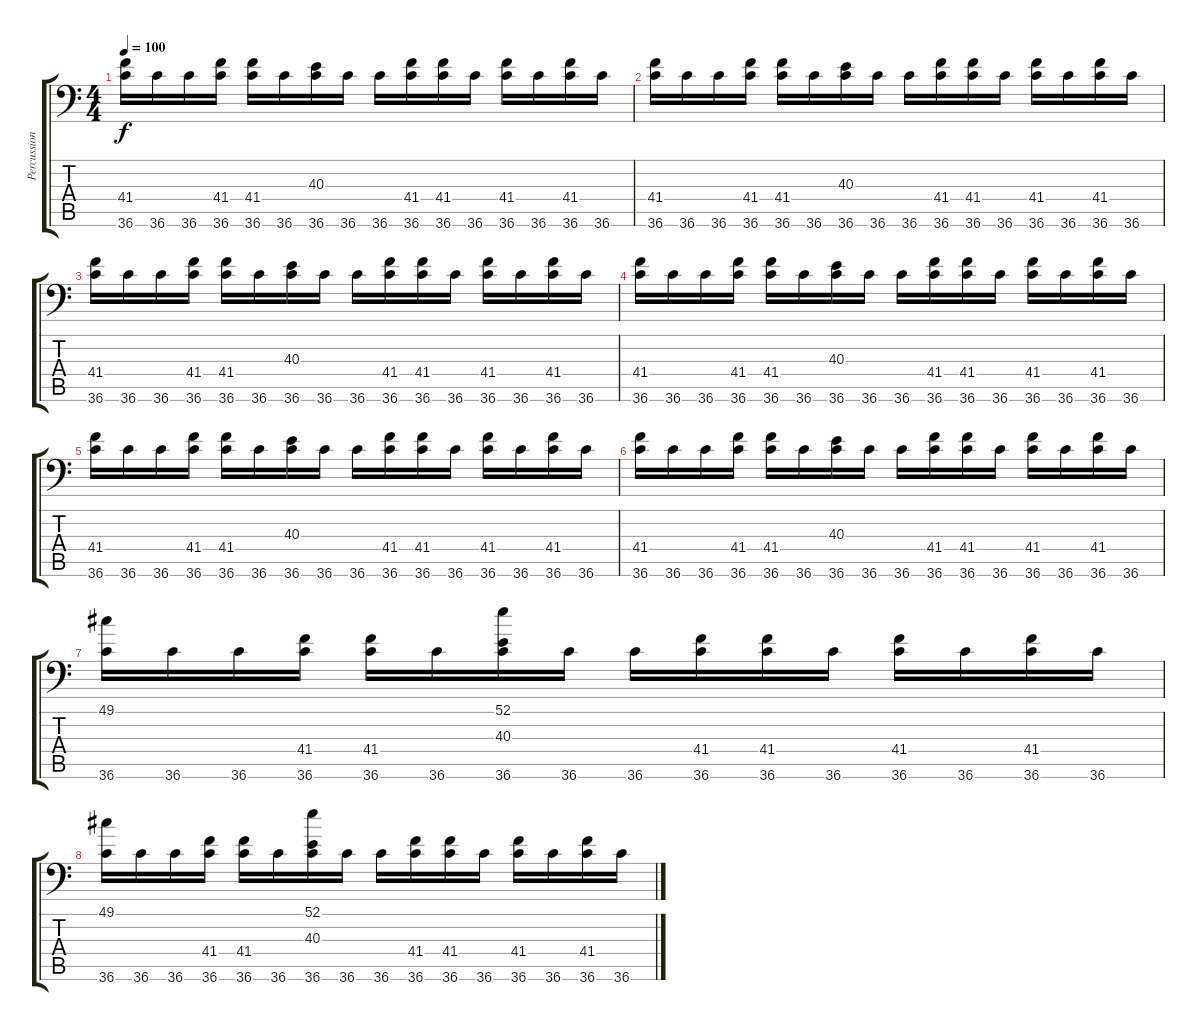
\track ("Percussion" "Percussion") {instrument acousticgrandpiano}
\staff {score tabs}
\tuning (C-1 C-1 C-1 C-1 C-1 C-1) {hide}
\ts (4 4)
\tempo 100
\clef f4
\ks c
(41.4 36.6).16{dy f} 36.6.16 36.6.16 (41.4 36.6).16 (41.4 36.6).16 36.6.16 (40.3 36.6).16 36.6.16 36.6.16 (41.4 36.6).16 (41.4 36.6).16 36.6.16 (41.4 36.6).16 36.6.16 (41.4 36.6).16 36.6.16 |
(41.4 36.6).16 36.6.16 36.6.16 (41.4 36.6).16 (41.4 36.6).16 36.6.16 (40.3 36.6).16 36.6.16 36.6.16 (41.4 36.6).16 (41.4 36.6).16 36.6.16 (41.4 36.6).16 36.6.16 (41.4 36.6).16 36.6.16 |
(41.4 36.6).16 36.6.16 36.6.16 (41.4 36.6).16 (41.4 36.6).16 36.6.16 (40.3 36.6).16 36.6.16 36.6.16 (41.4 36.6).16 (41.4 36.6).16 36.6.16 (41.4 36.6).16 36.6.16 (41.4 36.6).16 36.6.16 |
(41.4 36.6).16 36.6.16 36.6.16 (41.4 36.6).16 (41.4 36.6).16 36.6.16 (40.3 36.6).16 36.6.16 36.6.16 (41.4 36.6).16 (41.4 36.6).16 36.6.16 (41.4 36.6).16 36.6.16 (41.4 36.6).16 36.6.16 |
(41.4 36.6).16 36.6.16 36.6.16 (41.4 36.6).16 (41.4 36.6).16 36.6.16 (40.3 36.6).16 36.6.16 36.6.16 (41.4 36.6).16 (41.4 36.6).16 36.6.16 (41.4 36.6).16 36.6.16 (41.4 36.6).16 36.6.16 |
(41.4 36.6).16 36.6.16 36.6.16 (41.4 36.6).16 (41.4 36.6).16 36.6.16 (40.3 36.6).16 36.6.16 36.6.16 (41.4 36.6).16 (41.4 36.6).16 36.6.16 (41.4 36.6).16 36.6.16 (41.4 36.6).16 36.6.16 |
(49.1 36.6).16 36.6.16 36.6.16 (41.4 36.6).16 (41.4 36.6).16 36.6.16 (52.1 40.3 36.6).16 36.6.16 36.6.16 (41.4 36.6).16 (41.4 36.6).16 36.6.16 (41.4 36.6).16 36.6.16 (41.4 36.6).16 36.6.16 |
(49.1 36.6).16 36.6.16 36.6.16 (41.4 36.6).16 (41.4 36.6).16 36.6.16 (52.1 40.3 36.6).16 36.6.16 36.6.16 (41.4 36.6).16 (41.4 36.6).16 36.6.16 (41.4 36.6).16 36.6.16 (41.4 36.6).16 36.6.16
